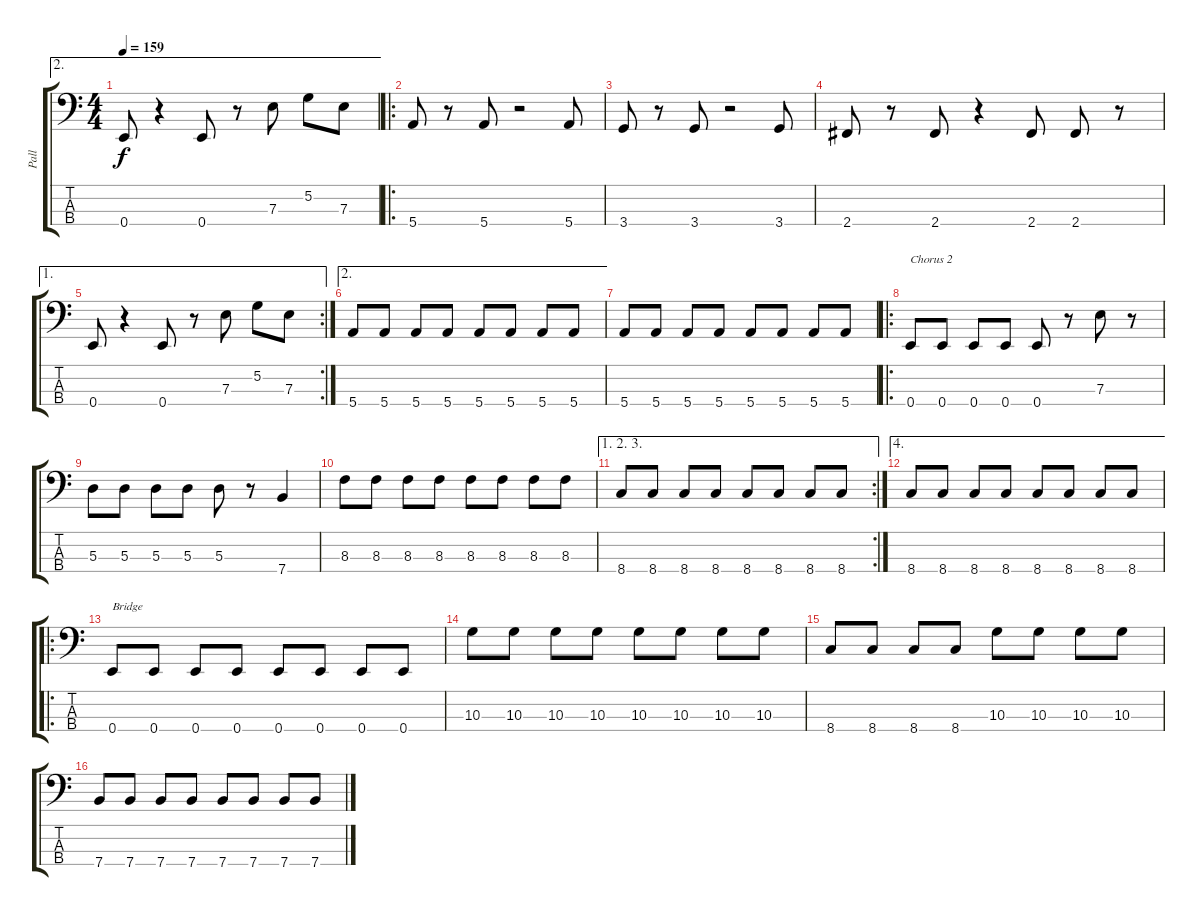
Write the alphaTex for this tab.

\track ("Pall" "Pall") {instrument electricbasspick}
\staff {score tabs}
\tuning (G2 D2 A1 E1) {hide}
\ae 2
\ts (4 4)
\tempo 159
\clef f4
\ks c
0.4.8{dy f} r.4 0.4.8 r.8 7.3.8 5.2.8 7.3.8 |
\ro
5.4.8 r.8 5.4.8 r.2 5.4.8 |
3.4.8 r.8 3.4.8 r.2 3.4.8 |
2.4.8 r.8 2.4.8 r.4 2.4.8 2.4.8 r.8 |
\ae 1
\rc 2
0.4.8 r.4 0.4.8 r.8 7.3.8 5.2.8 7.3.8 |
\ae 2
5.4.8 5.4.8 5.4.8 5.4.8 5.4.8 5.4.8 5.4.8 5.4.8 |
5.4.8 5.4.8 5.4.8 5.4.8 5.4.8 5.4.8 5.4.8 5.4.8 |
\ro
0.4.8{txt "Chorus 2"} 0.4.8 0.4.8 0.4.8 0.4.8 r.8 7.3.8 r.8 |
5.3.8 5.3.8 5.3.8 5.3.8 5.3.8 r.8 7.4.4 |
8.3.8 8.3.8 8.3.8 8.3.8 8.3.8 8.3.8 8.3.8 8.3.8 |
\ae (1 2 3)
\rc 2
8.4.8 8.4.8 8.4.8 8.4.8 8.4.8 8.4.8 8.4.8 8.4.8 |
\ae 4
8.4.8 8.4.8 8.4.8 8.4.8 8.4.8 8.4.8 8.4.8 8.4.8 |
\ro
0.4.8{txt "Bridge"} 0.4.8 0.4.8 0.4.8 0.4.8 0.4.8 0.4.8 0.4.8 |
10.3.8 10.3.8 10.3.8 10.3.8 10.3.8 10.3.8 10.3.8 10.3.8 |
8.4.8 8.4.8 8.4.8 8.4.8 10.3.8 10.3.8 10.3.8 10.3.8 |
7.4.8 7.4.8 7.4.8 7.4.8 7.4.8 7.4.8 7.4.8 7.4.8
